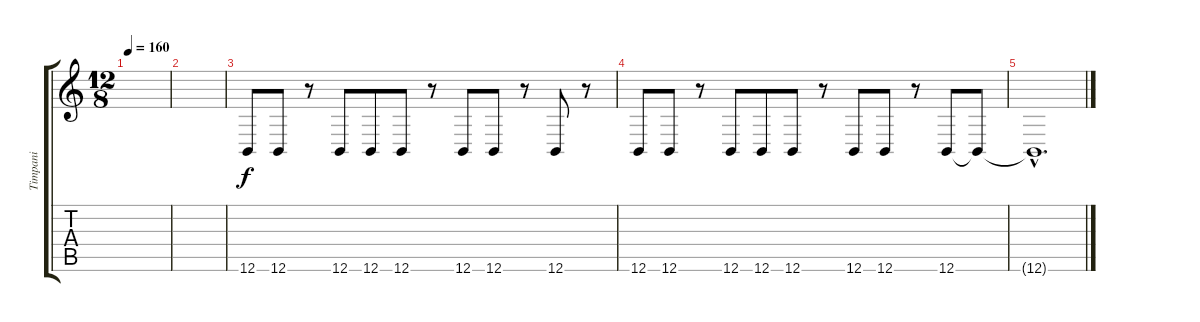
\track ("Timpani" "Timpani") {instrument timpani}
\staff {score tabs}
\tuning (Db4 Ab3 E3 B2 Gb2 B1) {hide}
\ts (12 8)
\tempo 160
\clef g2
\ks c
|
|
12.6.8 12.6.8 r.8 12.6.8 12.6.8 12.6.8 r.8 12.6.8 12.6.8 r.8 12.6.8 r.8 |
12.6.8 12.6.8 r.8 12.6.8 12.6.8 12.6.8 r.8 12.6.8 12.6.8 r.8 12.6.8 12.6{t}.8 |
12.6{hac t}.1{d}
